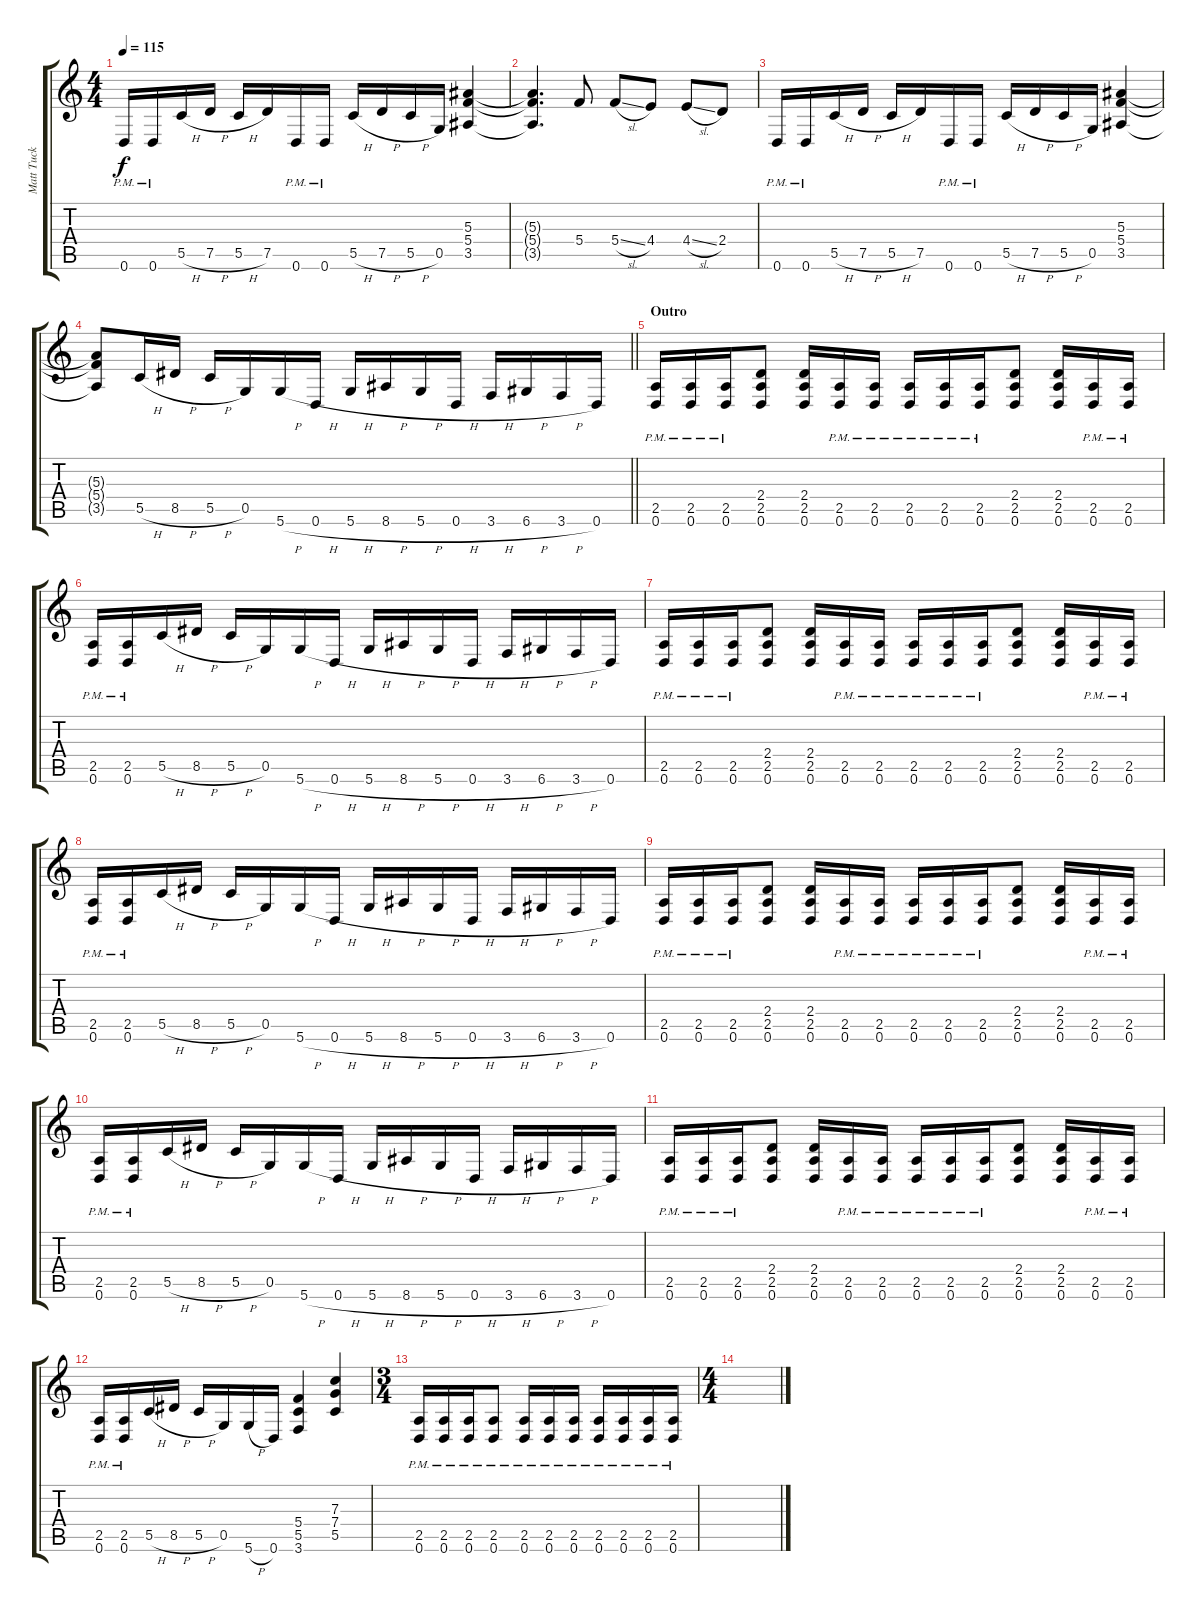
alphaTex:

\track ("Matt Tuck" "Matt Tuck") {instrument distortionguitar}
\staff {score tabs}
\tuning (D4 A3 F3 C3 G2 D2) {hide}
\ts (4 4)
\tempo 115
\clef g2
\ks c
0.6{pm}.16{dy f} 0.6{pm}.16 5.5{h}.16 7.5{h}.16 5.5{h}.16 7.5.16 0.6{pm}.16 0.6{pm}.16 5.5{h}.16 7.5{h}.16 5.5{h}.16 0.5.16 (5.3 5.4 3.5).4 |
(5.3{t} 5.4{t} 3.5{t}).4{d} 5.4.8 5.4{sl}.8 4.4.8 4.4{sl}.8 2.4.8 |
0.6{pm}.16 0.6{pm}.16 5.5{h}.16 7.5{h}.16 5.5{h}.16 7.5.16 0.6{pm}.16 0.6{pm}.16 5.5{h}.16 7.5{h}.16 5.5{h}.16 0.5.16 (5.3 5.4 3.5).4 |
\barLineRight lightlight
(5.3{t} 5.4{t} 3.5{t}).8 5.5{h}.16 8.5{h}.16 5.5{h}.16 0.5.16 5.6{h}.16 0.6{h}.16 5.6{h}.16 8.6{h}.16 5.6{h}.16 0.6{h}.16 3.6{h}.16 6.6{h}.16 3.6{h}.16 0.6.16 |
\section ("" "Outro")
(2.5{pm} 0.6{pm}).16 (2.5{pm} 0.6{pm}).16 (2.5{pm} 0.6{pm}).16 (2.4 2.5 0.6).8 (2.4 2.5 0.6).16 (2.5{pm} 0.6{pm}).16 (2.5{pm} 0.6{pm}).16 (2.5{pm} 0.6{pm}).16 (2.5{pm} 0.6{pm}).16 (2.5{pm} 0.6{pm}).16 (2.4 2.5 0.6).8 (2.4 2.5 0.6).16 (2.5{pm} 0.6{pm}).16 (2.5{pm} 0.6{pm}).16 |
(2.5{pm} 0.6{pm}).16 (2.5{pm} 0.6{pm}).16 5.5{h}.16 8.5{h}.16 5.5{h}.16 0.5.16 5.6{h}.16 0.6{h}.16 5.6{h}.16 8.6{h}.16 5.6{h}.16 0.6{h}.16 3.6{h}.16 6.6{h}.16 3.6{h}.16 0.6.16 |
(2.5{pm} 0.6{pm}).16 (2.5{pm} 0.6{pm}).16 (2.5{pm} 0.6{pm}).16 (2.4 2.5 0.6).8 (2.4 2.5 0.6).16 (2.5{pm} 0.6{pm}).16 (2.5{pm} 0.6{pm}).16 (2.5{pm} 0.6{pm}).16 (2.5{pm} 0.6{pm}).16 (2.5{pm} 0.6{pm}).16 (2.4 2.5 0.6).8 (2.4 2.5 0.6).16 (2.5{pm} 0.6{pm}).16 (2.5{pm} 0.6{pm}).16 |
(2.5{pm} 0.6{pm}).16 (2.5{pm} 0.6{pm}).16 5.5{h}.16 8.5{h}.16 5.5{h}.16 0.5.16 5.6{h}.16 0.6{h}.16 5.6{h}.16 8.6{h}.16 5.6{h}.16 0.6{h}.16 3.6{h}.16 6.6{h}.16 3.6{h}.16 0.6.16 |
(2.5{pm} 0.6{pm}).16 (2.5{pm} 0.6{pm}).16 (2.5{pm} 0.6{pm}).16 (2.4 2.5 0.6).8 (2.4 2.5 0.6).16 (2.5{pm} 0.6{pm}).16 (2.5{pm} 0.6{pm}).16 (2.5{pm} 0.6{pm}).16 (2.5{pm} 0.6{pm}).16 (2.5{pm} 0.6{pm}).16 (2.4 2.5 0.6).8 (2.4 2.5 0.6).16 (2.5{pm} 0.6{pm}).16 (2.5{pm} 0.6{pm}).16 |
(2.5{pm} 0.6{pm}).16 (2.5{pm} 0.6{pm}).16 5.5{h}.16 8.5{h}.16 5.5{h}.16 0.5.16 5.6{h}.16 0.6{h}.16 5.6{h}.16 8.6{h}.16 5.6{h}.16 0.6{h}.16 3.6{h}.16 6.6{h}.16 3.6{h}.16 0.6.16 |
(2.5{pm} 0.6{pm}).16 (2.5{pm} 0.6{pm}).16 (2.5{pm} 0.6{pm}).16 (2.4 2.5 0.6).8 (2.4 2.5 0.6).16 (2.5{pm} 0.6{pm}).16 (2.5{pm} 0.6{pm}).16 (2.5{pm} 0.6{pm}).16 (2.5{pm} 0.6{pm}).16 (2.5{pm} 0.6{pm}).16 (2.4 2.5 0.6).8 (2.4 2.5 0.6).16 (2.5{pm} 0.6{pm}).16 (2.5{pm} 0.6{pm}).16 |
(2.5{pm} 0.6{pm}).16 (2.5{pm} 0.6{pm}).16 5.5{h}.16 8.5{h}.16 5.5{h}.16 0.5.16 5.6{h}.16 0.6.16 (5.4 5.5 3.6).4 (7.3 7.4 5.5).4 |
\ts (3 4)
(2.5{pm} 0.6{pm}).16 (2.5{pm} 0.6{pm}).16 (2.5{pm} 0.6{pm}).16 (2.5{pm} 0.6{pm}).8 (2.5{pm} 0.6{pm}).16 (2.5{pm} 0.6{pm}).16 (2.5{pm} 0.6{pm}).16 (2.5{pm} 0.6{pm}).16 (2.5{pm} 0.6{pm}).16 (2.5{pm} 0.6{pm}).16 (2.5{pm} 0.6{pm}).16 |
\ts (4 4)
